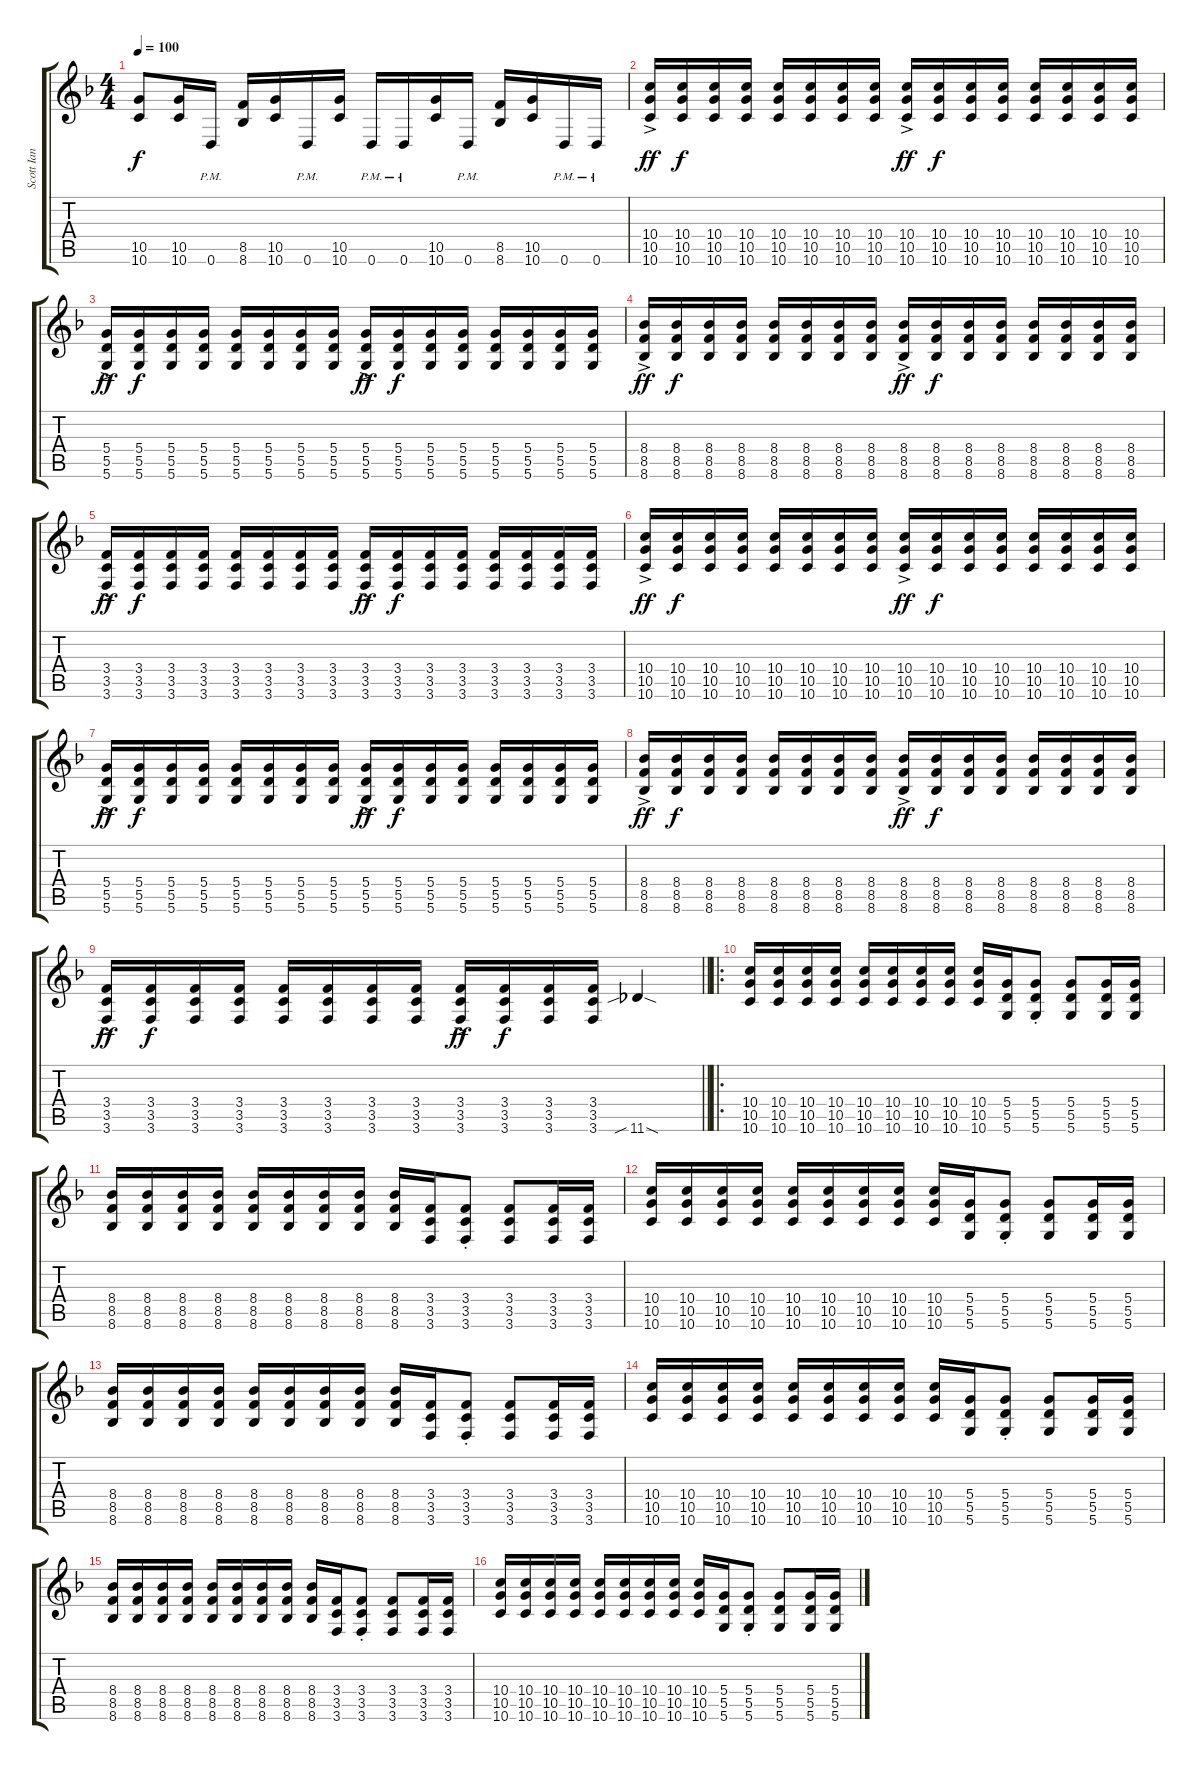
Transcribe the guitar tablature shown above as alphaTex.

\track ("Scott Ian" "Scott Ian") {instrument distortionguitar}
\staff {score tabs}
\tuning (E4 B3 G3 D3 A2 D2) {hide}
\ts (4 4)
\tempo 100
\clef g2
\ks f
(10.5 10.6).8{dy f instrument distortionguitar} (10.5 10.6).16 0.6{pm}.16 (8.5 8.6).16 (10.5 10.6).16 0.6{pm}.16 (10.5 10.6).16 0.6{pm}.16 0.6{pm}.16 (10.5 10.6).16 0.6{pm}.16 (8.5 8.6).16 (10.5 10.6).16 0.6{pm}.16 0.6{pm}.16 |
(10.4{ac} 10.5{ac} 10.6{ac}).16{dy ff} (10.4 10.5 10.6).16{dy f} (10.4 10.5 10.6).16 (10.4 10.5 10.6).16 (10.4 10.5 10.6).16 (10.4 10.5 10.6).16 (10.4 10.5 10.6).16 (10.4 10.5 10.6).16 (10.4{ac} 10.5{ac} 10.6{ac}).16{dy ff} (10.4 10.5 10.6).16{dy f} (10.4 10.5 10.6).16 (10.4 10.5 10.6).16 (10.4 10.5 10.6).16 (10.4 10.5 10.6).16 (10.4 10.5 10.6).16 (10.4 10.5 10.6).16 |
(5.4{ac} 5.5{ac} 5.6{ac}).16{dy ff} (5.4 5.5 5.6).16{dy f} (5.4 5.5 5.6).16 (5.4 5.5 5.6).16 (5.4 5.5 5.6).16 (5.4 5.5 5.6).16 (5.4 5.5 5.6).16 (5.4 5.5 5.6).16 (5.4{ac} 5.5{ac} 5.6{ac}).16{dy ff} (5.4 5.5 5.6).16{dy f} (5.4 5.5 5.6).16 (5.4 5.5 5.6).16 (5.4 5.5 5.6).16 (5.4 5.5 5.6).16 (5.4 5.5 5.6).16 (5.4 5.5 5.6).16 |
(8.4{ac} 8.5{ac} 8.6{ac}).16{dy ff} (8.4 8.5 8.6).16{dy f} (8.4 8.5 8.6).16 (8.4 8.5 8.6).16 (8.4 8.5 8.6).16 (8.4 8.5 8.6).16 (8.4 8.5 8.6).16 (8.4 8.5 8.6).16 (8.4{ac} 8.5{ac} 8.6{ac}).16{dy ff} (8.4 8.5 8.6).16{dy f} (8.4 8.5 8.6).16 (8.4 8.5 8.6).16 (8.4 8.5 8.6).16 (8.4 8.5 8.6).16 (8.4 8.5 8.6).16 (8.4 8.5 8.6).16 |
(3.4{ac} 3.5{ac} 3.6{ac}).16{dy ff} (3.4 3.5 3.6).16{dy f} (3.4 3.5 3.6).16 (3.4 3.5 3.6).16 (3.4 3.5 3.6).16 (3.4 3.5 3.6).16 (3.4 3.5 3.6).16 (3.4 3.5 3.6).16 (3.4{ac} 3.5{ac} 3.6{ac}).16{dy ff} (3.4 3.5 3.6).16{dy f} (3.4 3.5 3.6).16 (3.4 3.5 3.6).16 (3.4 3.5 3.6).16 (3.4 3.5 3.6).16 (3.4 3.5 3.6).16 (3.4 3.5 3.6).16 |
(10.4{ac} 10.5{ac} 10.6{ac}).16{dy ff} (10.4 10.5 10.6).16{dy f} (10.4 10.5 10.6).16 (10.4 10.5 10.6).16 (10.4 10.5 10.6).16 (10.4 10.5 10.6).16 (10.4 10.5 10.6).16 (10.4 10.5 10.6).16 (10.4{ac} 10.5{ac} 10.6{ac}).16{dy ff} (10.4 10.5 10.6).16{dy f} (10.4 10.5 10.6).16 (10.4 10.5 10.6).16 (10.4 10.5 10.6).16 (10.4 10.5 10.6).16 (10.4 10.5 10.6).16 (10.4 10.5 10.6).16 |
(5.4{ac} 5.5{ac} 5.6{ac}).16{dy ff} (5.4 5.5 5.6).16{dy f} (5.4 5.5 5.6).16 (5.4 5.5 5.6).16 (5.4 5.5 5.6).16 (5.4 5.5 5.6).16 (5.4 5.5 5.6).16 (5.4 5.5 5.6).16 (5.4{ac} 5.5{ac} 5.6{ac}).16{dy ff} (5.4 5.5 5.6).16{dy f} (5.4 5.5 5.6).16 (5.4 5.5 5.6).16 (5.4 5.5 5.6).16 (5.4 5.5 5.6).16 (5.4 5.5 5.6).16 (5.4 5.5 5.6).16 |
(8.4{ac} 8.5{ac} 8.6{ac}).16{dy ff} (8.4 8.5 8.6).16{dy f} (8.4 8.5 8.6).16 (8.4 8.5 8.6).16 (8.4 8.5 8.6).16 (8.4 8.5 8.6).16 (8.4 8.5 8.6).16 (8.4 8.5 8.6).16 (8.4{ac} 8.5{ac} 8.6{ac}).16{dy ff} (8.4 8.5 8.6).16{dy f} (8.4 8.5 8.6).16 (8.4 8.5 8.6).16 (8.4 8.5 8.6).16 (8.4 8.5 8.6).16 (8.4 8.5 8.6).16 (8.4 8.5 8.6).16 |
\barLineRight lightlight
(3.4{ac} 3.5{ac} 3.6{ac}).16{dy ff} (3.4 3.5 3.6).16{dy f} (3.4 3.5 3.6).16 (3.4 3.5 3.6).16 (3.4 3.5 3.6).16 (3.4 3.5 3.6).16 (3.4 3.5 3.6).16 (3.4 3.5 3.6).16 (3.4{ac} 3.5{ac} 3.6{ac}).16{dy ff} (3.4 3.5 3.6).16{dy f} (3.4 3.5 3.6).16 (3.4 3.5 3.6).16 11.6{sib sod}.4 |
\ro
(10.4 10.5 10.6).16 (10.4 10.5 10.6).16 (10.4 10.5 10.6).16 (10.4 10.5 10.6).16 (10.4 10.5 10.6).16 (10.4 10.5 10.6).16 (10.4 10.5 10.6).16 (10.4 10.5 10.6).16 (10.4 10.5 10.6).16 (5.4 5.5 5.6).16 (5.4{st} 5.5{st} 5.6{st}).8 (5.4 5.5 5.6).8 (5.4 5.5 5.6).16 (5.4 5.5 5.6).16 |
(8.4 8.5 8.6).16 (8.4 8.5 8.6).16 (8.4 8.5 8.6).16 (8.4 8.5 8.6).16 (8.4 8.5 8.6).16 (8.4 8.5 8.6).16 (8.4 8.5 8.6).16 (8.4 8.5 8.6).16 (8.4 8.5 8.6).16 (3.4 3.5 3.6).16 (3.4{st} 3.5{st} 3.6{st}).8 (3.4 3.5 3.6).8 (3.4 3.5 3.6).16 (3.4 3.5 3.6).16 |
(10.4 10.5 10.6).16 (10.4 10.5 10.6).16 (10.4 10.5 10.6).16 (10.4 10.5 10.6).16 (10.4 10.5 10.6).16 (10.4 10.5 10.6).16 (10.4 10.5 10.6).16 (10.4 10.5 10.6).16 (10.4 10.5 10.6).16 (5.4 5.5 5.6).16 (5.4{st} 5.5{st} 5.6{st}).8 (5.4 5.5 5.6).8 (5.4 5.5 5.6).16 (5.4 5.5 5.6).16 |
(8.4 8.5 8.6).16 (8.4 8.5 8.6).16 (8.4 8.5 8.6).16 (8.4 8.5 8.6).16 (8.4 8.5 8.6).16 (8.4 8.5 8.6).16 (8.4 8.5 8.6).16 (8.4 8.5 8.6).16 (8.4 8.5 8.6).16 (3.4 3.5 3.6).16 (3.4{st} 3.5{st} 3.6{st}).8 (3.4 3.5 3.6).8 (3.4 3.5 3.6).16 (3.4 3.5 3.6).16 |
(10.4 10.5 10.6).16 (10.4 10.5 10.6).16 (10.4 10.5 10.6).16 (10.4 10.5 10.6).16 (10.4 10.5 10.6).16 (10.4 10.5 10.6).16 (10.4 10.5 10.6).16 (10.4 10.5 10.6).16 (10.4 10.5 10.6).16 (5.4 5.5 5.6).16 (5.4{st} 5.5{st} 5.6{st}).8 (5.4 5.5 5.6).8 (5.4 5.5 5.6).16 (5.4 5.5 5.6).16 |
(8.4 8.5 8.6).16 (8.4 8.5 8.6).16 (8.4 8.5 8.6).16 (8.4 8.5 8.6).16 (8.4 8.5 8.6).16 (8.4 8.5 8.6).16 (8.4 8.5 8.6).16 (8.4 8.5 8.6).16 (8.4 8.5 8.6).16 (3.4 3.5 3.6).16 (3.4{st} 3.5{st} 3.6{st}).8 (3.4 3.5 3.6).8 (3.4 3.5 3.6).16 (3.4 3.5 3.6).16 |
(10.4 10.5 10.6).16 (10.4 10.5 10.6).16 (10.4 10.5 10.6).16 (10.4 10.5 10.6).16 (10.4 10.5 10.6).16 (10.4 10.5 10.6).16 (10.4 10.5 10.6).16 (10.4 10.5 10.6).16 (10.4 10.5 10.6).16 (5.4 5.5 5.6).16 (5.4{st} 5.5{st} 5.6{st}).8 (5.4 5.5 5.6).8 (5.4 5.5 5.6).16 (5.4 5.5 5.6).16
